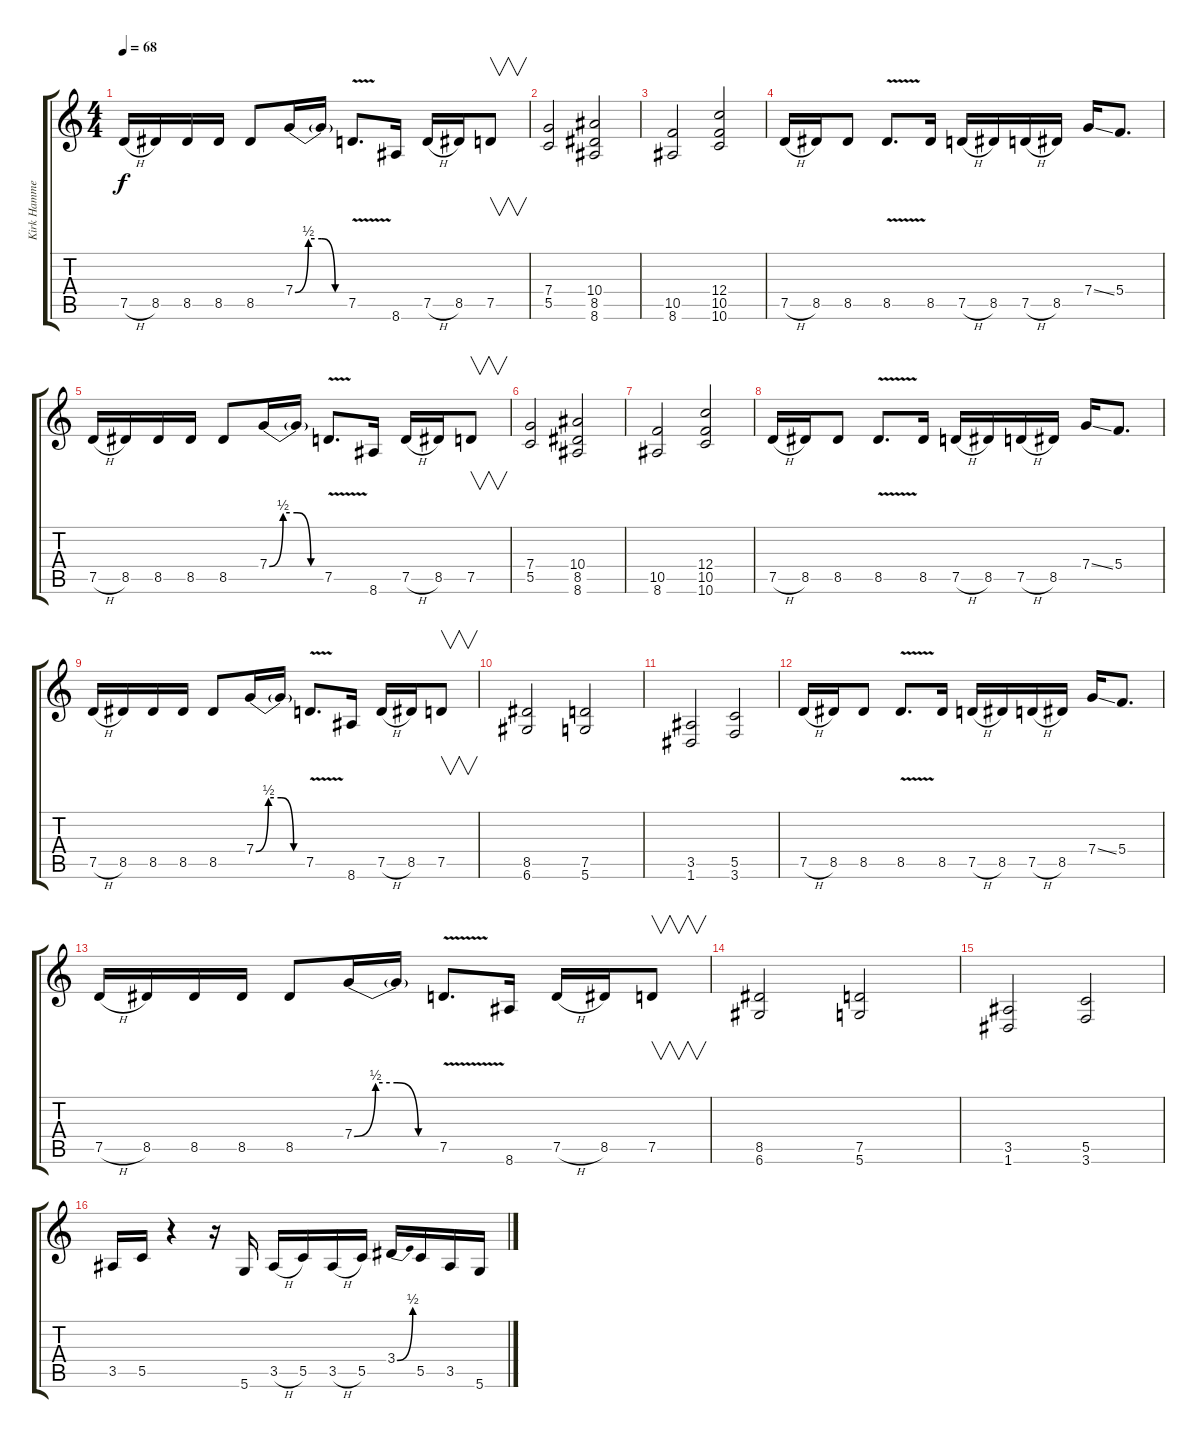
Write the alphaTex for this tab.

\track ("Kirk Hammett" "Kirk Hamme") {instrument distortionguitar}
\staff {score tabs}
\tuning (D4 A3 F3 C3 G2 D2) {hide}
\ts (4 4)
\tempo 68
\clef g2
\ks c
7.5{h}.16{dy f} 8.5.16 8.5.16 8.5.16 8.5.8 7.4{be (custom 0 0 15 2 30 2 45 0 60 0)}.16 7.4{t}.16 7.5{v}.8{d} 8.6.16 7.5{h}.16 8.5.16 7.5.8{v} |
(7.4 5.5).2 (10.4 8.5 8.6).2 |
(10.5 8.6).2 (12.4 10.5 10.6).2 |
7.5{h}.16 8.5.16 8.5.8 8.5{v}.8{d} 8.5.16 7.5{h}.16 8.5.16 7.5{h}.16 8.5.16 7.4{ss}.16 5.4.8{d} |
7.5{h}.16 8.5.16 8.5.16 8.5.16 8.5.8 7.4{be (custom 0 0 15 2 30 2 45 0 60 0)}.16 7.4{t}.16 7.5{v}.8{d} 8.6.16 7.5{h}.16 8.5.16 7.5.8{v} |
(7.4 5.5).2 (10.4 8.5 8.6).2 |
(10.5 8.6).2 (12.4 10.5 10.6).2 |
7.5{h}.16 8.5.16 8.5.8 8.5{v}.8{d} 8.5.16 7.5{h}.16 8.5.16 7.5{h}.16 8.5.16 7.4{ss}.16 5.4.8{d} |
7.5{h}.16 8.5.16 8.5.16 8.5.16 8.5.8 7.4{be (custom 0 0 15 2 30 2 45 0 60 0)}.16 7.4{t}.16 7.5{v}.8{d} 8.6.16 7.5{h}.16 8.5.16 7.5.8{v} |
(8.5 6.6).2 (7.5 5.6).2 |
(3.5 1.6).2 (5.5 3.6).2 |
7.5{h}.16 8.5.16 8.5.8 8.5{v}.8{d} 8.5.16 7.5{h}.16 8.5.16 7.5{h}.16 8.5.16 7.4{ss}.16 5.4.8{d} |
7.5{h}.16 8.5.16 8.5.16 8.5.16 8.5.8 7.4{be (custom 0 0 15 2 30 2 45 0 60 0)}.16 7.4{t}.16 7.5{v}.8{d} 8.6.16 7.5{h}.16 8.5.16 7.5.8{v} |
(8.5 6.6).2 (7.5 5.6).2 |
(3.5 1.6).2 (5.5 3.6).2 |
3.5.16 5.5.16 r.4 r.16 5.6.16 3.5{h}.16 5.5.16 3.5{h}.16 5.5.16 3.4{be (bend 0 0 60 2)}.16 5.5.16 3.5.16 5.6.16
